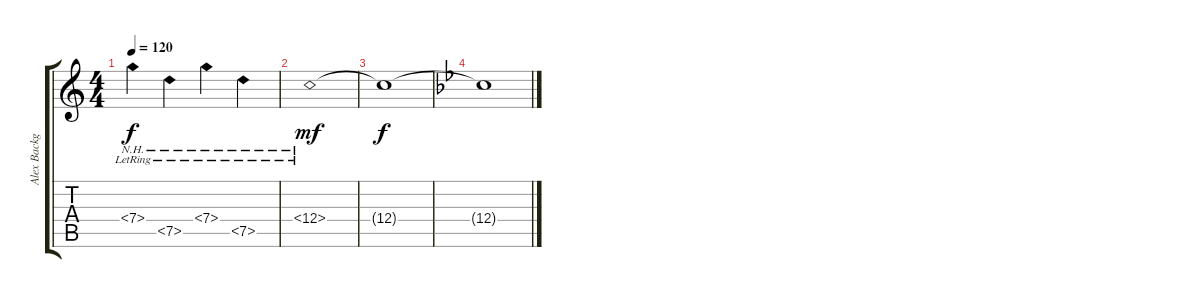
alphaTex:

\track ("Alex Background Harmonics" "Alex Backg") {instrument electricguitarmuted}
\staff {score tabs}
\tuning (D4 A3 F3 C3 G2 D2) {hide}
\ts (4 4)
\tempo 120
\clef g2
\ks c
7.4{nh lr}.4{dy f} 7.5{nh lr}.4 7.4{nh lr}.4 7.5{nh lr}.4 |
12.4{nh lr}.1{dy mf} |
12.4{t}.1{dy f} |
\ks bb
12.4{t}.1
